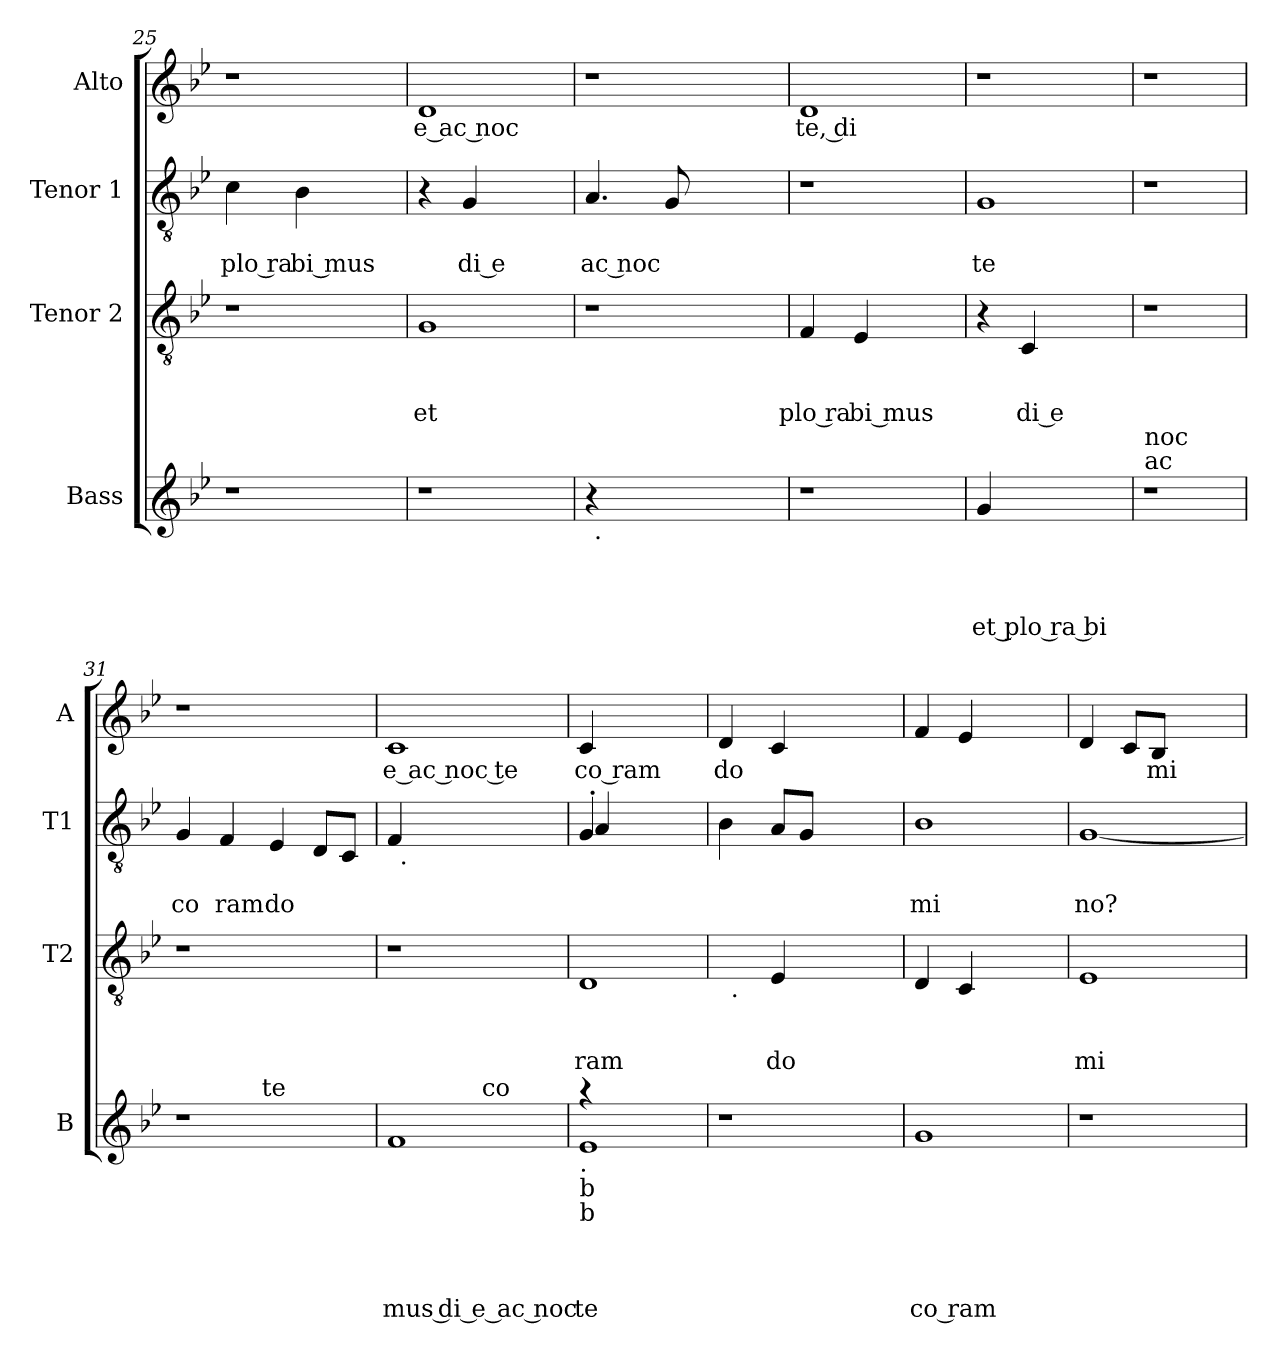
**kern	**text	**text	**text	**text	**kern	**text	**text	**text	**kern	**text	**text	**kern	**text
*part4	*part4	*part4	*part4	*part4	*part3	*part3	*part3	*part3	*part2	*part2	*part2	*part1	*part1
*staff4	*staff4	*staff4	*staff4	*staff4	*staff3	*staff3	*staff3	*staff3	*staff2	*staff2	*staff2	*staff1	*staff1
*I"Bass	*	*	*	*	*I"Tenor 2	*	*	*	*I"Tenor 1	*	*	*I"Alto	*
*I'B	*	*	*	*	*I'T2	*	*	*	*I'T1	*	*	*I'A	*
*clefG2	*	*	*	*	*clefGv2	*	*	*	*clefGv2	*	*	*clefG2	*
*ITrd1c2	*	*	*	*	*	*	*	*	*	*	*	*	*
*k[b-e-a-d-]	*	*	*	*	*k[b-e-]	*	*	*	*k[b-e-]	*	*	*k[b-e-]	*
*A-:	*	*	*	*	*B-:	*	*	*	*B-:	*	*	*B-:	*
=25	=25	=25	=25	=25	=25	=25	=25	=25	=25	=25	=25	=25	=25
!	!	!	!	!	!	!	!	!	!	!	!LO:LY:b:rj	!	!
1r	.	.	.	.	1r	.	.	.	4c\	.	plo ra	1r	.
!	!	!	!	!	!	!	!	!	!	!	!LO:LY:b	!	!
.	.	.	.	.	.	.	.	.	4B-\	.	bi mus	.	.
.	.	.	.	.	.	.	.	.	2ryy	.	.	.	.
=26	=26	=26	=26	=26	=26	=26	=26	=26	=26	=26	=26	=26	=26
!	!	!	!	!	!	!	!	!LO:LY:b	!	!	!	!	!LO:LY:b:rj
1r	.	.	.	.	1G	.	.	et	4r	.	.	1d	e ac noc
!	!	!	!	!	!	!	!	!	!	!	!LO:LY:b	!	!
.	.	.	.	.	.	.	.	.	4G/	.	di e	.	.
.	.	.	.	.	.	.	.	.	2ryy	.	.	.	.
!!LO:LB:g=z
=27	=27	=27	=27	=27	=27	=27	=27	=27	=27	=27	=27	=27	=27
!	!	!	!	!	!	!	!	!	!	!	!LO:LY:b:rj	!	!
*^	*	*	*	*	*	*	*	*	*	*	*	*	*
4r	64ryy	.	.	.	.	1r	.	.	.	4.A/	.	ac noc	1r	.
!	!LO:TX:b:t=.	!	!	!	!	!	!	!	!	!	!	!	!	!
.	2ryy	.	.	.	.	.	.	.	.	.	.	.	.	.
2.ryy	.	.	.	.	.	.	.	.	.	.	.	.	.	.
.	.	.	.	.	.	.	.	.	.	8G/	.	.	.	.
.	.	.	.	.	.	.	.	.	.	2ryy	.	.	.	.
.	4ryy	.	.	.	.	.	.	.	.	.	.	.	.	.
.	8...ryy	.	.	.	.	.	.	.	.	.	.	.	.	.
=28	=28	=28	=28	=28	=28	=28	=28	=28	=28	=28	=28	=28	=28	=28
!	!	!	!	!	!	!	!	!	!LO:LY:b:rj	!	!	!	!	!LO:LY:b:rj
*v	*v	*	*	*	*	*	*	*	*	*	*	*	*	*
1r	.	.	.	.	4F/	.	.	plo ra	1r	.	.	1d	te, di
!	!	!	!	!	!	!	!	!LO:LY:b	!	!	!	!	!
.	.	.	.	.	4E-/	.	.	bi mus	.	.	.	.	.
.	.	.	.	.	2ryy	.	.	.	.	.	.	.	.
=29	=29	=29	=29	=29	=29	=29	=29	=29	=29	=29	=29	=29	=29
!	!	!	!	!LO:LY:b:rj	!	!	!	!	!	!	!LO:LY:b:rj	!	!
4f/	.	.	.	et plo ra bi	4r	.	.	.	1G	.	te	1r	.
!	!	!	!	!	!	!	!	!LO:LY:b	!	!	!	!	!
2.ryy	.	.	.	.	4C/	.	.	di e	.	.	.	.	.
.	.	.	.	.	2ryy	.	.	.	.	.	.	.	.
=30	=30	=30	=30	=30	=30	=30	=30	=30	=30	=30	=30	=30	=30
!LO:TX:a:t=ac	!	!	!	!	!	!	!	!	!	!	!	!	!
!LO:TX:a:t=noc	!	!	!	!	!	!	!	!	!	!	!	!	!
1r	.	.	.	.	1r	.	.	.	1r	.	.	1r	.
=31	=31	=31	=31	=31	=31	=31	=31	=31	=31	=31	=31	=31	=31
!	!	!	!	!	!	!	!	!	!	!	!LO:LY:b:rj	!	!
*^	*	*	*	*	*	*	*	*	*	*	*	*	*
1r	4ryy	.	.	.	.	1r	.	.	.	4G/	.	co	1r	.
!	!	!	!	!	!	!	!	!	!	!	!	!LO:LY:b	!	!
.	8...ryy	.	.	.	.	.	.	.	.	4F/	.	ram	.	.
!	!LO:TX:a:t=te	!	!	!	!	!	!	!	!	!	!	!	!	!
.	2ryy	.	.	.	.	.	.	.	.	.	.	.	.	.
!	!	!	!	!	!	!	!	!	!	!	!	!LO:LY:b	!	!
.	.	.	.	.	.	.	.	.	.	4E-/	.	do	.	.
.	.	.	.	.	.	.	.	.	.	8D/L	.	.	.	.
.	.	.	.	.	.	.	.	.	.	8C/J	.	.	.	.
.	64ryy	.	.	.	.	.	.	.	.	.	.	.	.	.
=32	=32	=32	=32	=32	=32	=32	=32	=32	=32	=32	=32	=32	=32	=32
!	!	!	!	!	!LO:LY:b:rj	!	!	!	!	!	!	!	!	!LO:LY:b:rj
*	*	*	*	*	*	*	*	*	*	*^	*	*	*	*
1e-	4ryy	.	.	.	mus di e ac noc	1r	.	.	.	4F/	32ryy	.	.	1c	e ac noc te
!	!	!	!	!	!	!	!	!	!	!	!LO:TX:b:t=.	!	!	!	!
.	.	.	.	.	.	.	.	.	.	.	2ryy	.	.	.	.
.	8...ryy	.	.	.	.	.	.	.	.	2.ryy	.	.	.	.	.
!	!LO:TX:a:t=co	!	!	!	!	!	!	!	!	!	!	!	!	!	!
.	2ryy	.	.	.	.	.	.	.	.	.	.	.	.	.	.
.	.	.	.	.	.	.	.	.	.	.	4...ryy	.	.	.	.
.	64ryy	.	.	.	.	.	.	.	.	.	.	.	.	.	.
!!LO:LB:g=z
=33	=33	=33	=33	=33	=33	=33	=33	=33	=33	=33	=33	=33	=33	=33	=33
!LO:TX:b:t=.	!	!	!	!	!	!	!	!	!	!	!	!	!	!	!
!LO:TX:b:t=b	!	!	!	!	!	!	!	!	!	!	!	!	!	!	!
!LO:TX:b:t=b	!	!	!	!	!	!	!	!	!	!	!	!	!	!	!
!	!	!	!	!	!LO:LY:b	!	!	!	!LO:LY:b	!	!	!	!	!	!LO:LY:b:rj
4raa	1d-	.	.	.	te	1D	.	.	ram	4G'>/	4A/	.	.	4c/	co ram
2.ryy	.	.	.	.	.	.	.	.	.	2.ryy	2.ryy	.	.	2.ryy	.
*v	*v	*	*	*	*	*	*	*	*	*	*	*	*	*	*
=34	=34	=34	=34	=34	=34	=34	=34	=34	=34	=34	=34	=34	=34	=34
!	!	!	!	!	!	!	!	!	!	!	!	!	!	!LO:LY:b
*	*	*	*	*	*^	*	*	*	*v	*v	*	*	*	*
1r	.	.	.	.	4ryy	32ryy	.	.	.	4B-\	.	.	4d/	do
!	!	!	!	!	!	!LO:TX:b:t=.	!	!	!	!	!	!	!	!
.	.	.	.	.	.	2ryy	.	.	.	.	.	.	.	.
!	!	!	!	!	!	!	!	!	!LO:LY:b:rj	!	!	!	!	!
.	.	.	.	.	4E-/	.	.	.	do	8A/L	.	.	4c/	.
.	.	.	.	.	.	.	.	.	.	8G/J	.	.	.	.
.	.	.	.	.	2ryy	.	.	.	.	2ryy	.	.	2ryy	.
.	.	.	.	.	.	4...ryy	.	.	.	.	.	.	.	.
=35	=35	=35	=35	=35	=35	=35	=35	=35	=35	=35	=35	=35	=35	=35
!	!	!	!	!LO:LY:b:rj	!	!	!	!	!	!	!	!LO:LY:b	!	!
*	*	*	*	*	*v	*v	*	*	*	*	*	*	*	*
1f	.	.	.	co ram	4D/	.	.	.	1B-	.	mi	4f/	.
.	.	.	.	.	4C/	.	.	.	.	.	.	4e-/	.
.	.	.	.	.	2ryy	.	.	.	.	.	.	2ryy	.
=36	=36	=36	=36	=36	=36	=36	=36	=36	=36	=36	=36	=36	=36
!	!	!	!	!	!	!	!	!LO:LY:b	!	!	!LO:LY:b	!	!
1r	.	.	.	.	1E-	.	.	mi	[<1G	.	no?	4d/	.
.	.	.	.	.	.	.	.	.	.	.	.	8c/L	.
!	!	!	!	!	!	!	!	!	!	!	!	!	!LO:LY:b
.	.	.	.	.	.	.	.	.	.	.	.	8B-/J	mi
.	.	.	.	.	.	.	.	.	.	.	.	2ryy	.
=	=	=	=	=	=	=	=	=	=	=	=	=	=
*-	*-	*-	*-	*-	*-	*-	*-	*-	*-	*-	*-	*-	*-
